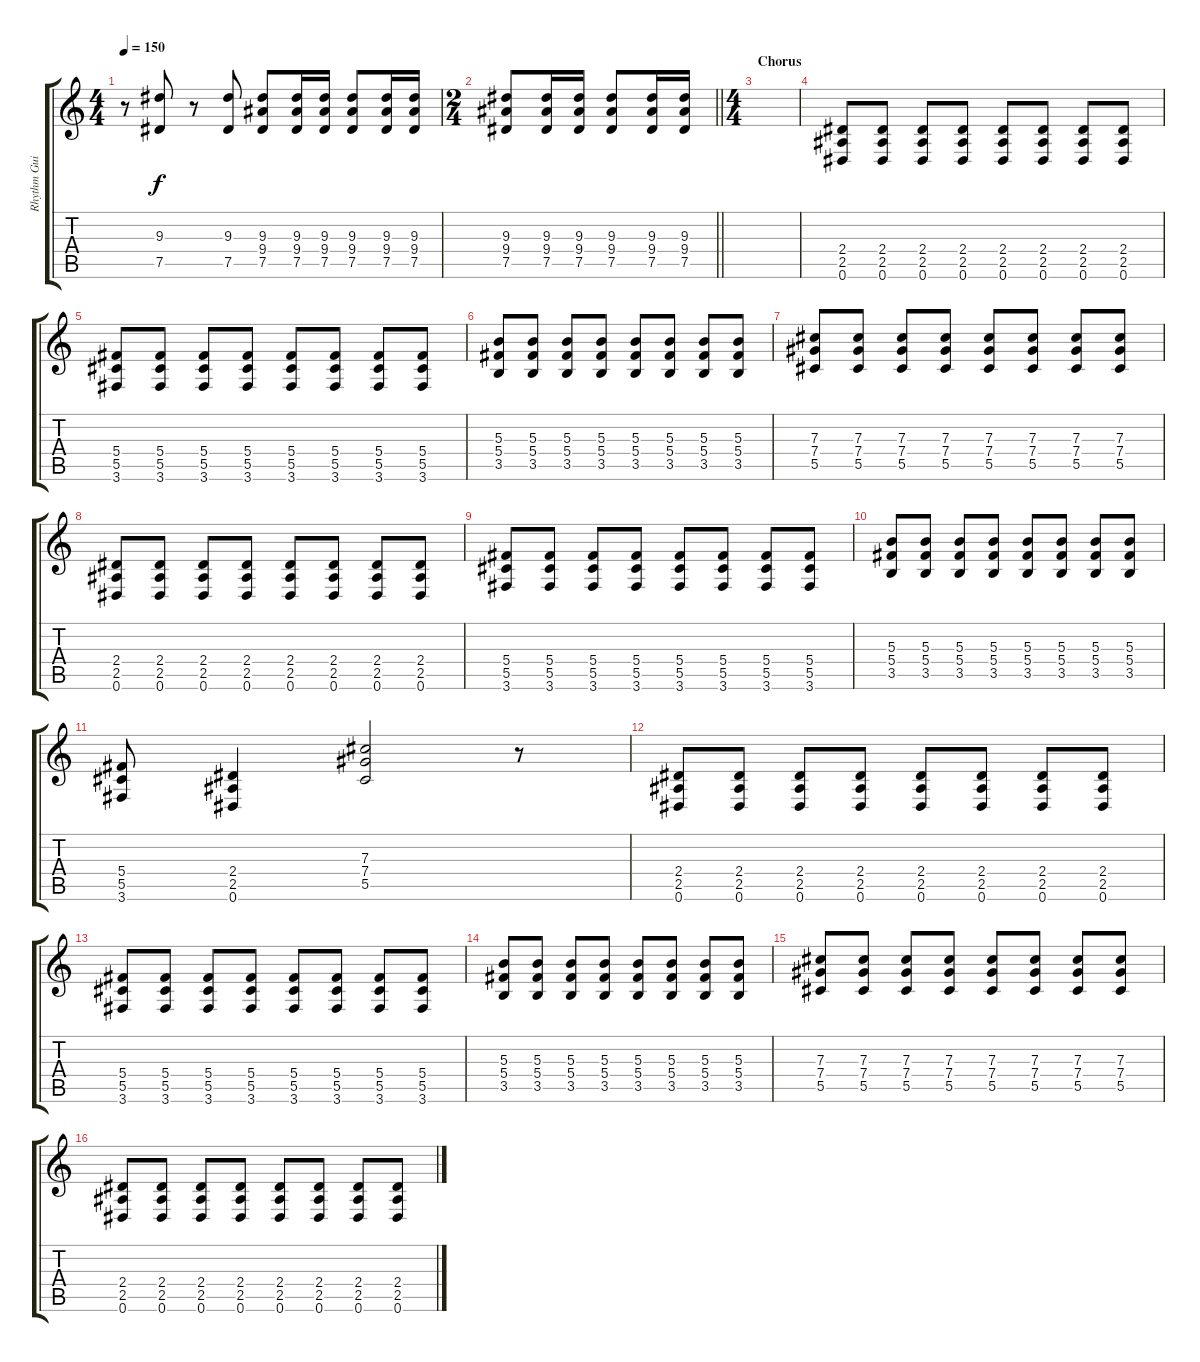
\track ("Rhythm Guitar" "Rhythm Gui") {instrument distortionguitar}
\staff {score tabs}
\tuning (Eb4 Bb3 Gb3 Db3 Ab2 Eb2) {hide}
\ts (4 4)
\tempo 150
\clef g2
\ks c
r.8{dy f} (9.3 7.5).8 r.8 (9.3 7.5).8 (9.3 9.4 7.5).8 (9.3 9.4 7.5).16 (9.3 9.4 7.5).16 (9.3 9.4 7.5).8 (9.3 9.4 7.5).16 (9.3 9.4 7.5).16 |
\ts (2 4)
\barLineRight lightlight
(9.3 9.4 7.5).8 (9.3 9.4 7.5).16 (9.3 9.4 7.5).16 (9.3 9.4 7.5).8 (9.3 9.4 7.5).16 (9.3 9.4 7.5).16 |
\ts (4 4)
\section ("" "Chorus")
|
(2.4 2.5 0.6).8 (2.4 2.5 0.6).8 (2.4 2.5 0.6).8 (2.4 2.5 0.6).8 (2.4 2.5 0.6).8 (2.4 2.5 0.6).8 (2.4 2.5 0.6).8 (2.4 2.5 0.6).8 |
(5.4 5.5 3.6).8 (5.4 5.5 3.6).8 (5.4 5.5 3.6).8 (5.4 5.5 3.6).8 (5.4 5.5 3.6).8 (5.4 5.5 3.6).8 (5.4 5.5 3.6).8 (5.4 5.5 3.6).8 |
(5.3 5.4 3.5).8 (5.3 5.4 3.5).8 (5.3 5.4 3.5).8 (5.3 5.4 3.5).8 (5.3 5.4 3.5).8 (5.3 5.4 3.5).8 (5.3 5.4 3.5).8 (5.3 5.4 3.5).8 |
(7.3 7.4 5.5).8 (7.3 7.4 5.5).8 (7.3 7.4 5.5).8 (7.3 7.4 5.5).8 (7.3 7.4 5.5).8 (7.3 7.4 5.5).8 (7.3 7.4 5.5).8 (7.3 7.4 5.5).8 |
(2.4 2.5 0.6).8 (2.4 2.5 0.6).8 (2.4 2.5 0.6).8 (2.4 2.5 0.6).8 (2.4 2.5 0.6).8 (2.4 2.5 0.6).8 (2.4 2.5 0.6).8 (2.4 2.5 0.6).8 |
(5.4 5.5 3.6).8 (5.4 5.5 3.6).8 (5.4 5.5 3.6).8 (5.4 5.5 3.6).8 (5.4 5.5 3.6).8 (5.4 5.5 3.6).8 (5.4 5.5 3.6).8 (5.4 5.5 3.6).8 |
(5.3 5.4 3.5).8 (5.3 5.4 3.5).8 (5.3 5.4 3.5).8 (5.3 5.4 3.5).8 (5.3 5.4 3.5).8 (5.3 5.4 3.5).8 (5.3 5.4 3.5).8 (5.3 5.4 3.5).8 |
(5.4 5.5 3.6).8 (2.4 2.5 0.6).4 (7.3 7.4 5.5).2 r.8 |
(2.4 2.5 0.6).8 (2.4 2.5 0.6).8 (2.4 2.5 0.6).8 (2.4 2.5 0.6).8 (2.4 2.5 0.6).8 (2.4 2.5 0.6).8 (2.4 2.5 0.6).8 (2.4 2.5 0.6).8 |
(5.4 5.5 3.6).8 (5.4 5.5 3.6).8 (5.4 5.5 3.6).8 (5.4 5.5 3.6).8 (5.4 5.5 3.6).8 (5.4 5.5 3.6).8 (5.4 5.5 3.6).8 (5.4 5.5 3.6).8 |
(5.3 5.4 3.5).8 (5.3 5.4 3.5).8 (5.3 5.4 3.5).8 (5.3 5.4 3.5).8 (5.3 5.4 3.5).8 (5.3 5.4 3.5).8 (5.3 5.4 3.5).8 (5.3 5.4 3.5).8 |
(7.3 7.4 5.5).8 (7.3 7.4 5.5).8 (7.3 7.4 5.5).8 (7.3 7.4 5.5).8 (7.3 7.4 5.5).8 (7.3 7.4 5.5).8 (7.3 7.4 5.5).8 (7.3 7.4 5.5).8 |
(2.4 2.5 0.6).8 (2.4 2.5 0.6).8 (2.4 2.5 0.6).8 (2.4 2.5 0.6).8 (2.4 2.5 0.6).8 (2.4 2.5 0.6).8 (2.4 2.5 0.6).8 (2.4 2.5 0.6).8
